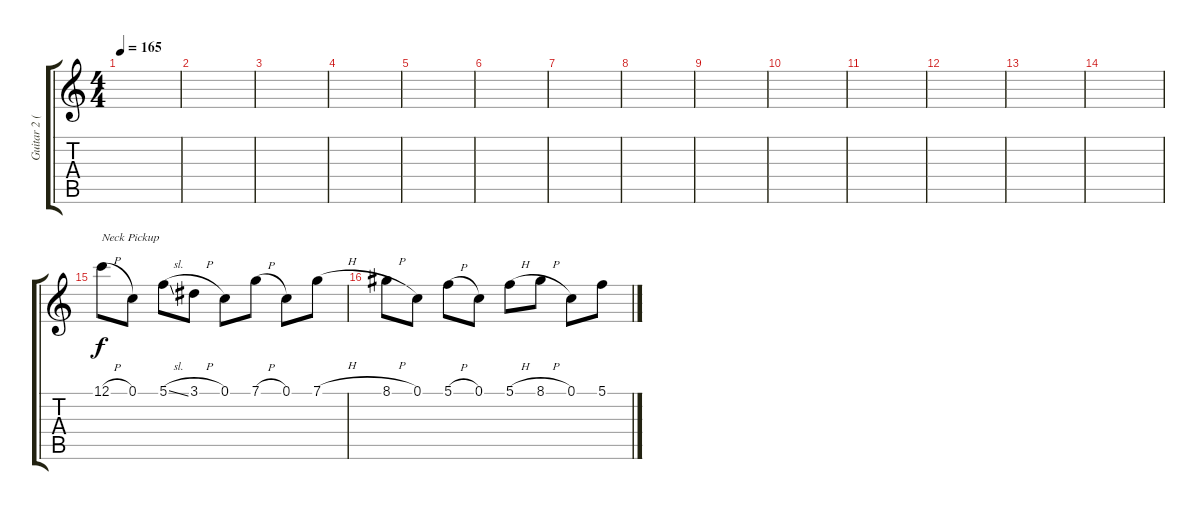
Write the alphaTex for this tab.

\track ("Guitar 2 (Solo)" "Guitar 2 (") {instrument distortionguitar}
\staff {score tabs}
\tuning (C4 G3 Eb3 Bb2 F2 C2) {hide}
\ts (4 4)
\tempo 165
\clef g2
\ks c
|
|
|
|
|
|
|
|
|
|
|
|
|
|
12.1{h}.8{txt "Neck Pickup" instrument distortionguitar} 0.1.8 5.1{sl}.8 3.1{h}.8 0.1.8 7.1{h}.8 0.1.8 7.1{h}.8 |
8.1{h}.8 0.1.8 5.1{h}.8 0.1.8 5.1{h}.8 8.1{h}.8 0.1.8 5.1.8
